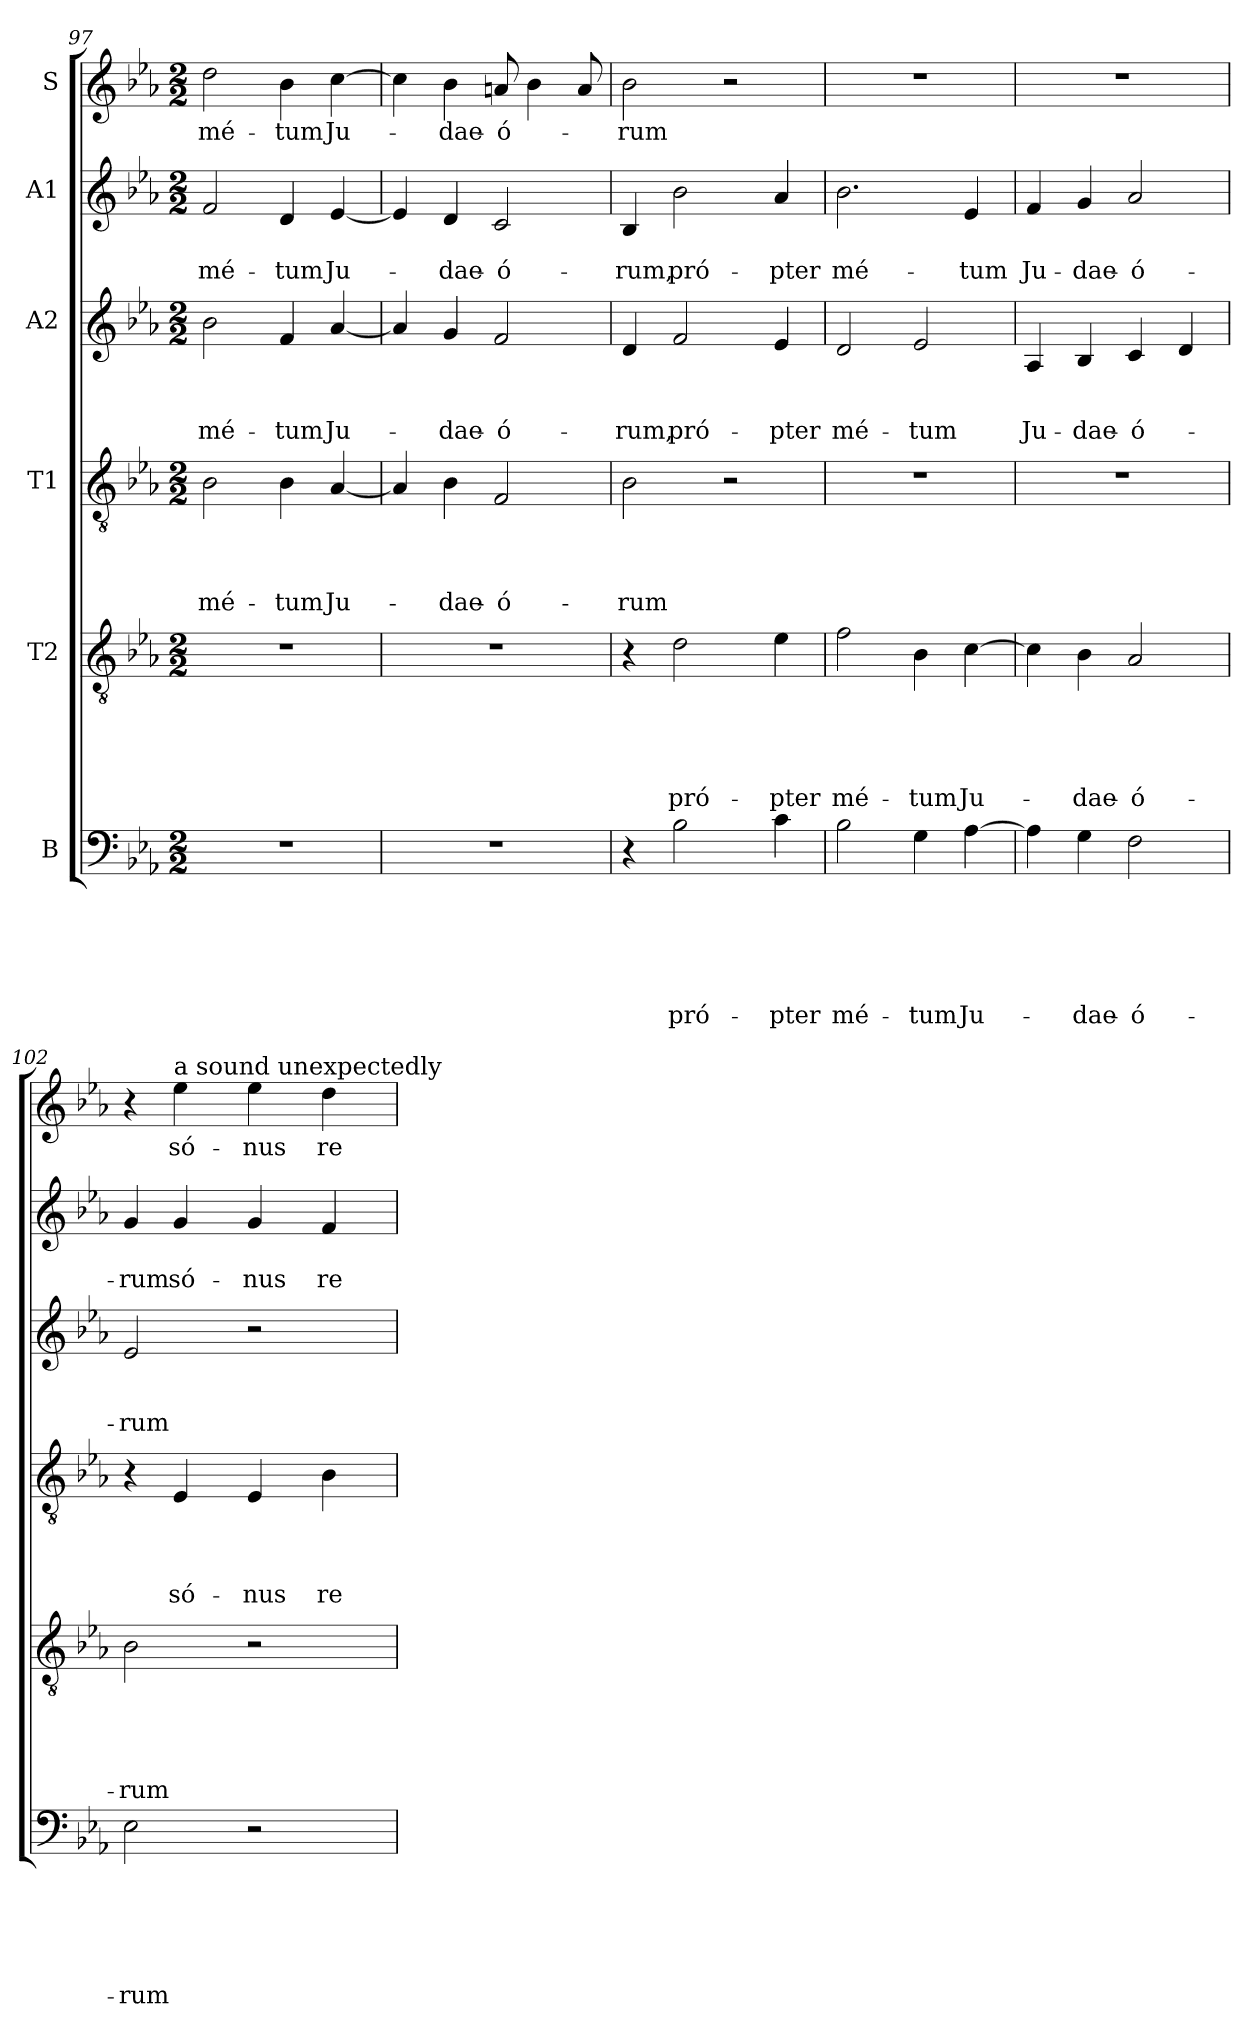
**kern	**text	**text	**text	**text	**text	**text	**kern	**text	**text	**text	**text	**text	**kern	**text	**text	**text	**text	**kern	**text	**text	**text	**kern	**text	**text	**kern	**text
*part6	*part6	*part6	*part6	*part6	*part6	*part6	*part5	*part5	*part5	*part5	*part5	*part5	*part4	*part4	*part4	*part4	*part4	*part3	*part3	*part3	*part3	*part2	*part2	*part2	*part1	*part1
*staff6	*staff6	*staff6	*staff6	*staff6	*staff6	*staff6	*staff5	*staff5	*staff5	*staff5	*staff5	*staff5	*staff4	*staff4	*staff4	*staff4	*staff4	*staff3	*staff3	*staff3	*staff3	*staff2	*staff2	*staff2	*staff1	*staff1
*I"B	*	*	*	*	*	*	*I"T2	*	*	*	*	*	*I"T1	*	*	*	*	*I"A2	*	*	*	*I"A1	*	*	*I"S	*
*clefF4	*	*	*	*	*	*	*clefGv2	*	*	*	*	*	*clefGv2	*	*	*	*	*clefG2	*	*	*	*clefG2	*	*	*clefG2	*
*k[b-e-a-]	*	*	*	*	*	*	*k[b-e-a-]	*	*	*	*	*	*k[b-e-a-]	*	*	*	*	*k[b-e-a-]	*	*	*	*k[b-e-a-]	*	*	*k[b-e-a-]	*
*E-:	*	*	*	*	*	*	*E-:	*	*	*	*	*	*E-:	*	*	*	*	*E-:	*	*	*	*E-:	*	*	*E-:	*
*M2/2	*	*	*	*	*	*	*M2/2	*	*	*	*	*	*M2/2	*	*	*	*	*M2/2	*	*	*	*M2/2	*	*	*M2/2	*
=97	=97	=97	=97	=97	=97	=97	=97	=97	=97	=97	=97	=97	=97	=97	=97	=97	=97	=97	=97	=97	=97	=97	=97	=97	=97	=97
!	!	!	!	!	!	!	!	!	!	!	!	!	!	!	!	!	!LO:LY:b	!	!	!	!LO:LY:b	!	!	!LO:LY:b	!	!LO:LY:b
1r	.	.	.	.	.	.	1r	.	.	.	.	.	2B-\	.	.	.	mé-	2b-\	.	.	mé-	2f/	.	mé-	2dd\	mé-
!	!	!	!	!	!	!	!	!	!	!	!	!	!	!	!	!	!LO:LY:b	!	!	!	!LO:LY:b	!	!	!LO:LY:b	!	!LO:LY:b
.	.	.	.	.	.	.	.	.	.	.	.	.	4B-\	.	.	.	-tum	4f/	.	.	-tum	4d/	.	-tum	4b-\	-tum
!	!	!	!	!	!	!	!	!	!	!	!	!	!	!	!	!	!LO:LY:b	!	!	!	!LO:LY:b	!	!	!LO:LY:b	!	!LO:LY:b
.	.	.	.	.	.	.	.	.	.	.	.	.	[4A-/	.	.	.	Ju-	[4a-/	.	.	Ju-	[4e-/	.	Ju-	[4cc\	Ju-
=98	=98	=98	=98	=98	=98	=98	=98	=98	=98	=98	=98	=98	=98	=98	=98	=98	=98	=98	=98	=98	=98	=98	=98	=98	=98	=98
1r	.	.	.	.	.	.	1r	.	.	.	.	.	4A-/]	.	.	.	.	4a-/]	.	.	.	4e-/]	.	.	4cc\]	.
!	!	!	!	!	!	!	!	!	!	!	!	!	!	!	!	!	!LO:LY:b	!	!	!	!LO:LY:b	!	!	!LO:LY:b	!	!LO:LY:b
.	.	.	.	.	.	.	.	.	.	.	.	.	4B-\	.	.	.	-dae-	4g/	.	.	-dae-	4d/	.	-dae-	4b-\	-dae-
!	!	!	!	!	!	!	!	!	!	!	!	!	!	!	!	!	!LO:LY:b	!	!	!	!LO:LY:b	!	!	!LO:LY:b	!	!LO:LY:b
.	.	.	.	.	.	.	.	.	.	.	.	.	2F/	.	.	.	-ó-	2f/	.	.	-ó-	2c/	.	-ó-	8an/	-ó-
.	.	.	.	.	.	.	.	.	.	.	.	.	.	.	.	.	.	.	.	.	.	.	.	.	4b-\	.
.	.	.	.	.	.	.	.	.	.	.	.	.	.	.	.	.	.	.	.	.	.	.	.	.	8a/	.
=99	=99	=99	=99	=99	=99	=99	=99	=99	=99	=99	=99	=99	=99	=99	=99	=99	=99	=99	=99	=99	=99	=99	=99	=99	=99	=99
!	!	!	!	!	!	!	!	!	!	!	!	!	!	!	!	!	!LO:LY:b	!	!	!	!LO:LY:b	!	!	!LO:LY:b	!	!LO:LY:b
4r	.	.	.	.	.	.	4r	.	.	.	.	.	2B-\	.	.	.	-rum	4d/	.	.	-rum,	4B-/	.	-rum,	2b-\	-rum
!	!	!	!	!	!	!LO:LY:b	!	!	!	!	!	!LO:LY:b	!	!	!	!	!	!	!	!	!LO:LY:b	!	!	!LO:LY:b	!	!
2B-\	.	.	.	.	.	pró-	2d\	.	.	.	.	pró-	.	.	.	.	.	2f/	.	.	pró-	2b-\	.	pró-	.	.
.	.	.	.	.	.	.	.	.	.	.	.	.	2r	.	.	.	.	.	.	.	.	.	.	.	2r	.
!	!	!	!	!	!	!LO:LY:b	!	!	!	!	!	!LO:LY:b	!	!	!	!	!	!	!	!	!LO:LY:b	!	!	!LO:LY:b	!	!
4c\	.	.	.	.	.	-pter	4e-\	.	.	.	.	-pter	.	.	.	.	.	4e-/	.	.	-pter	4a-/	.	-pter	.	.
=100	=100	=100	=100	=100	=100	=100	=100	=100	=100	=100	=100	=100	=100	=100	=100	=100	=100	=100	=100	=100	=100	=100	=100	=100	=100	=100
!	!	!	!	!	!	!LO:LY:b	!	!	!	!	!	!LO:LY:b	!	!	!	!	!	!	!	!	!LO:LY:b	!	!	!LO:LY:b	!	!
2B-\	.	.	.	.	.	mé-	2f\	.	.	.	.	mé-	1r	.	.	.	.	2d/	.	.	mé-	2.b-\	.	mé-	1r	.
!	!	!	!	!	!	!LO:LY:b	!	!	!	!	!	!LO:LY:b	!	!	!	!	!	!	!	!	!LO:LY:b	!	!	!	!	!
4G\	.	.	.	.	.	-tum	4B-\	.	.	.	.	-tum	.	.	.	.	.	2e-/	.	.	-tum	.	.	.	.	.
!	!	!	!	!	!	!LO:LY:b	!	!	!	!	!	!LO:LY:b	!	!	!	!	!	!	!	!	!	!	!	!LO:LY:b	!	!
[4A-\	.	.	.	.	.	Ju-	[4c\	.	.	.	.	Ju-	.	.	.	.	.	.	.	.	.	4e-/	.	-tum	.	.
!!LO:PB:g=z
=101	=101	=101	=101	=101	=101	=101	=101	=101	=101	=101	=101	=101	=101	=101	=101	=101	=101	=101	=101	=101	=101	=101	=101	=101	=101	=101
!	!	!	!	!	!	!	!	!	!	!	!	!	!	!	!	!	!	!	!	!	!LO:LY:b	!	!	!LO:LY:b	!	!
4A-\]	.	.	.	.	.	.	4c\]	.	.	.	.	.	1r	.	.	.	.	4A-/	.	.	Ju-	4f/	.	Ju-	1r	.
!	!	!	!	!	!	!LO:LY:b	!	!	!	!	!	!LO:LY:b	!	!	!	!	!	!	!	!	!LO:LY:b	!	!	!LO:LY:b	!	!
4G\	.	.	.	.	.	-dae-	4B-\	.	.	.	.	-dae-	.	.	.	.	.	4B-/	.	.	-dae-	4g/	.	-dae-	.	.
!	!	!	!	!	!	!LO:LY:b	!	!	!	!	!	!LO:LY:b	!	!	!	!	!	!	!	!	!LO:LY:b	!	!	!LO:LY:b	!	!
2F\	.	.	.	.	.	-ó-	2A-/	.	.	.	.	-ó-	.	.	.	.	.	4c/	.	.	-ó-	2a-/	.	-ó-	.	.
.	.	.	.	.	.	.	.	.	.	.	.	.	.	.	.	.	.	4d/	.	.	.	.	.	.	.	.
=102	=102	=102	=102	=102	=102	=102	=102	=102	=102	=102	=102	=102	=102	=102	=102	=102	=102	=102	=102	=102	=102	=102	=102	=102	=102	=102
!	!	!	!	!	!	!LO:LY:b	!	!	!	!	!	!LO:LY:b	!	!	!	!	!	!	!	!	!LO:LY:b	!	!	!LO:LY:b	!	!
2E-\	.	.	.	.	.	-rum	2B-\	.	.	.	.	-rum	4r	.	.	.	.	2e-/	.	.	-rum	4g/	.	-rum	4r	.
!	!	!	!	!	!	!	!	!	!	!	!	!	!	!	!	!	!	!	!	!	!	!	!	!	!LO:TX:a:t=a sound  unexpectedly	!
!	!	!	!	!	!	!	!	!	!	!	!	!	!	!	!	!	!LO:LY:b	!	!	!	!	!	!	!LO:LY:b	!	!LO:LY:b
.	.	.	.	.	.	.	.	.	.	.	.	.	4E-/	.	.	.	só-	.	.	.	.	4g/	.	só-	4ee-\	só-
!	!	!	!	!	!	!	!	!	!	!	!	!	!	!	!	!	!LO:LY:b	!	!	!	!	!	!	!LO:LY:b	!	!LO:LY:b
2r	.	.	.	.	.	.	2r	.	.	.	.	.	4E-/	.	.	.	-nus	2r	.	.	.	4g/	.	-nus	4ee-\	-nus
!	!	!	!	!	!	!	!	!	!	!	!	!	!	!	!	!	!LO:LY:b	!	!	!	!	!	!	!LO:LY:b	!	!LO:LY:b
.	.	.	.	.	.	.	.	.	.	.	.	.	4B-\	.	.	.	re-	.	.	.	.	4f/	.	re-	4dd\	re-
=	=	=	=	=	=	=	=	=	=	=	=	=	=	=	=	=	=	=	=	=	=	=	=	=	=	=
*-	*-	*-	*-	*-	*-	*-	*-	*-	*-	*-	*-	*-	*-	*-	*-	*-	*-	*-	*-	*-	*-	*-	*-	*-	*-	*-
